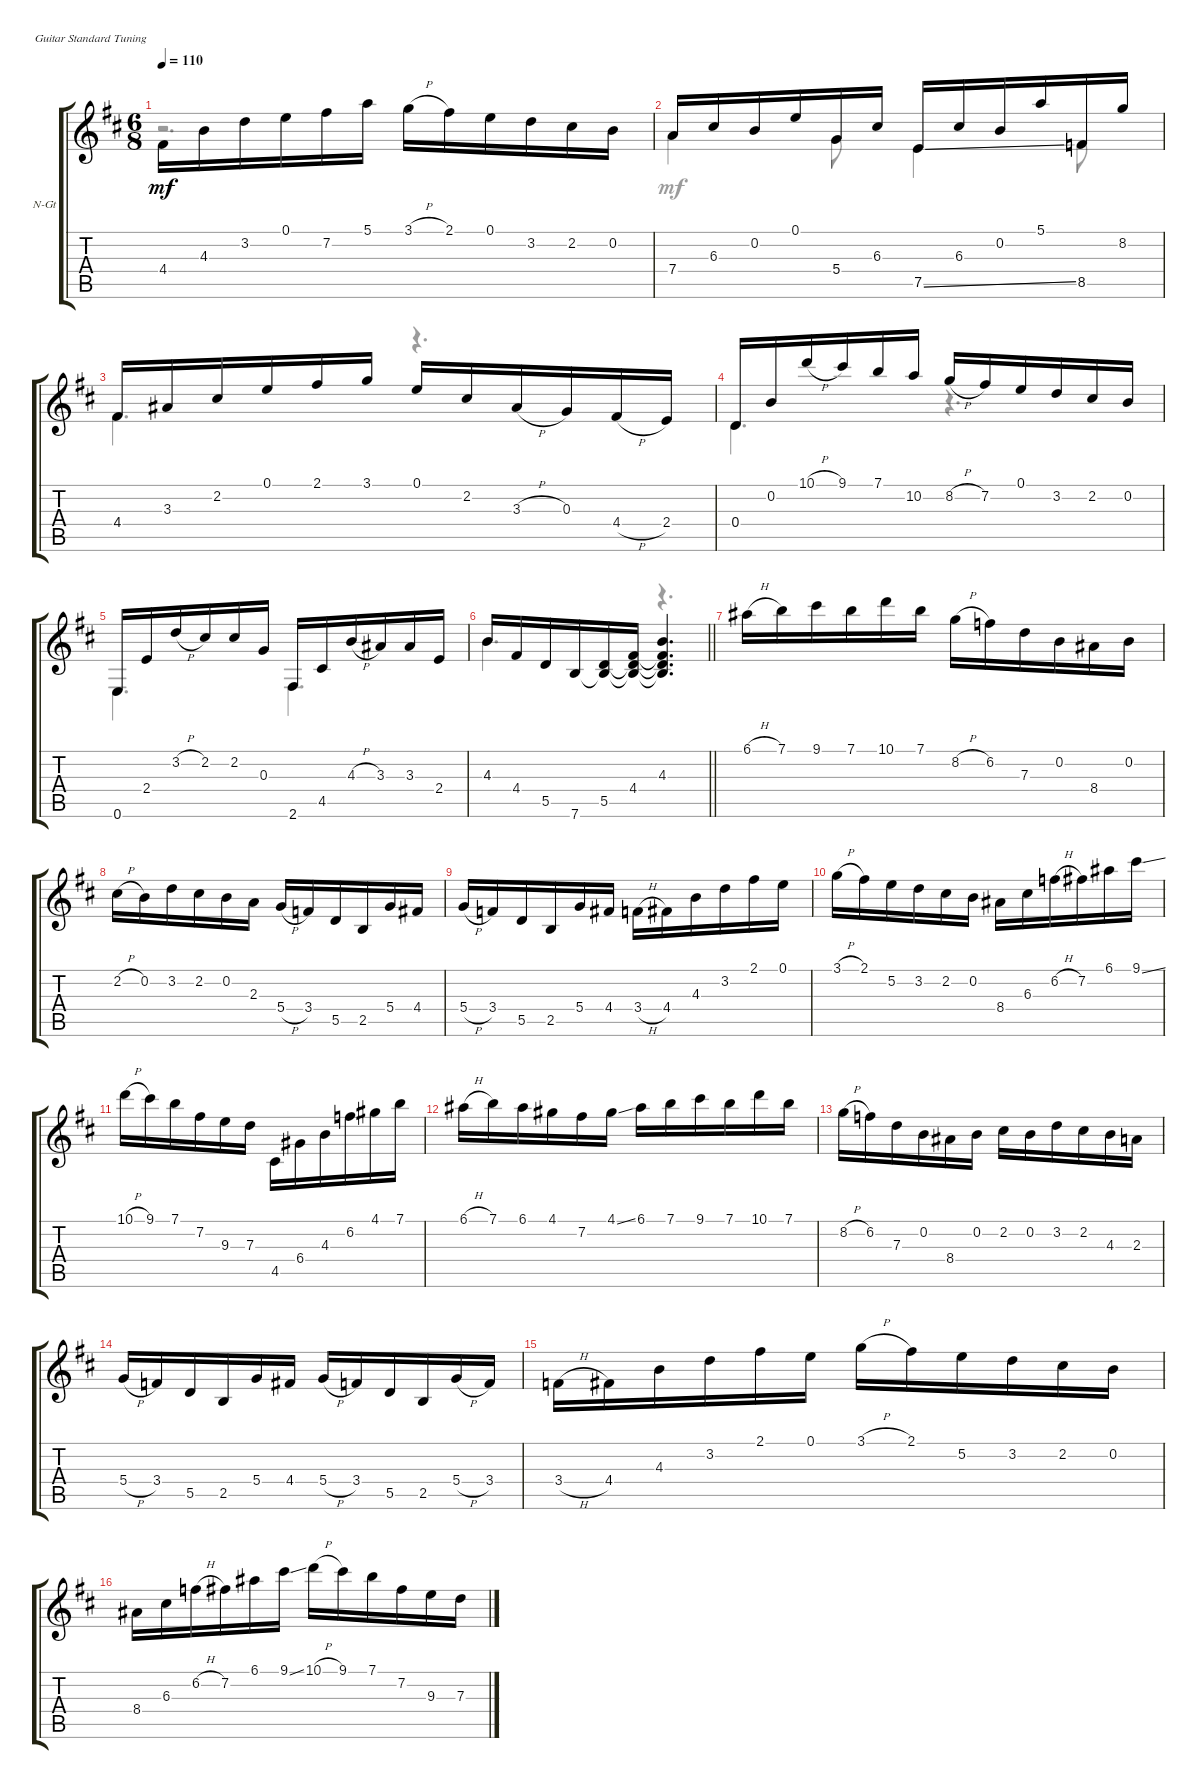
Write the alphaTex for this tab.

\defaultSystemsLayout 4
\bracketExtendMode groupsimilarinstruments
\firstSystemTrackNameOrientation horizontal
\otherSystemsTrackNameOrientation horizontal
\track ("Nylon Guitar" "N-Gt") {instrument acousticguitarsteel}
\staff {score tabs}
\tuning (E4 B3 G3 D3 A2 E2)
\voice
\ts (6 8)
\tempo 110
\clef g2
\scale
1.1261
\ks d
4.4.16{dy mf beam invert} 4.3.16 3.2.16 0.1.16 7.2.16 5.1.16 3.1{h}.16{beam invert} 2.1.16 0.1.16 3.2.16 2.2.16 0.2.16 |
\scale
0.936948 7.4.16 6.3.16 0.2.16 0.1.16 5.4.16 6.3.16 7.5{ss}.16 6.3.16 0.2.16 5.1.16 8.5.16 8.2.16 |
\scale
0.936948 4.4.16 3.3.16 2.2.16 0.1.16 2.1.16 3.1.16 0.1.16 2.2.16 3.3{h}.16 0.3.16 4.4{h}.16 2.4.16 |
\scale
1.1261 0.4.16 0.2.16 10.1{h}.16 9.1.16 7.1.16 10.2.16 8.2{h}.16 7.2.16 0.1.16 3.2.16 2.2.16 0.2.16 |
\scale
0.936948 0.6.16 2.4.16 3.2{h}.16 2.2.16 2.2.16 0.3.16 2.6.16 4.5.16 4.3{h}.16 3.3.16 3.3.16 2.4.16 |
\scale
0.936948
\barLineRight lightlight
4.3.16 4.4.16 5.5.16 7.6.16 (5.5 7.6{t}).16 (4.4 5.5{t} 7.6{t}).16 (4.3 4.4{t} 5.5{t} 7.6{t}).4{d} |
\scale
1.1261 6.1{h}.16 7.1.16 9.1.16 7.1.16 10.1.16 7.1.16 8.2{h}.16 6.2.16 7.3.16 0.2.16 8.4.16 0.2.16 |
\scale
0.936948 2.2{h}.16 0.2.16 3.2.16 2.2.16 0.2.16 2.3.16 5.4{h}.16 3.4.16 5.5.16 2.5.16 5.4.16 4.4.16 |
\scale
0.936948 5.4{h}.16 3.4.16 5.5.16 2.5.16 5.4.16 4.4.16 3.4{h}.16 4.4.16 4.3.16 3.2.16 2.1.16 0.1.16 |
\scale
1.1261 3.1{h}.16 2.1.16 5.2.16 3.2.16 2.2.16 0.2.16 8.4.16 6.3.16 6.2{h}.16 7.2.16 6.1.16 9.1{ss}.16 |
\scale
0.936948 10.1{h}.16 9.1.16 7.1.16 7.2.16 9.3.16 7.3.16 4.5.16 6.4.16 4.3.16 6.2.16 4.1.16 7.1.16 |
\scale
0.936948 6.1{h}.16 7.1.16 6.1.16 4.1.16 7.2.16 4.1{ss}.16 6.1.16 7.1.16 9.1.16 7.1.16 10.1.16 7.1.16 |
\scale
1.1261 8.2{h}.16 6.2.16 7.3.16 0.2.16 8.4.16 0.2.16 2.2.16 0.2.16 3.2.16 2.2.16 4.3.16 2.3.16 |
\scale
0.936948 5.4{h}.16 3.4.16 5.5.16 2.5.16 5.4.16 4.4.16 5.4{h}.16 3.4.16 5.5.16 2.5.16 5.4{h}.16 3.4.16 |
\scale
0.936948 3.4{h}.16 4.4.16 4.3.16 3.2.16 2.1.16 0.1.16 3.1{h}.16 2.1.16 5.2.16 3.2.16 2.2.16 0.2.16 |
\scale
1.1261 8.4.16 6.3.16 6.2{h}.16 7.2.16 6.1.16 9.1{ss}.16 10.1{h}.16 9.1.16 7.1.16 7.2.16 9.3.16 7.3.16
\voice
\clef g2
\ottava regular
\simile none
\scale
1.1261
\ks d
r.2{d dy mf} |
\scale
0.936948 7.4.4 5.4.8 7.5{ss}.4 8.5.8 |
\scale
0.936948 4.4.4{d} r.4{d} |
\scale
1.1261 0.4.4{d} r.4{d} |
\scale
0.936948 0.6.4{d} 2.6.4{d} |
\scale
0.936948
\barLineRight lightlight
4.3.4{d} r.4{d} |
\scale
1.1261 |
\scale
0.936948 |
\scale
0.936948 |
\scale
1.1261 |
\scale
0.936948 |
\scale
0.936948 |
\scale
1.1261 |
\scale
0.936948 |
\scale
0.936948 |
\scale
1.1261
